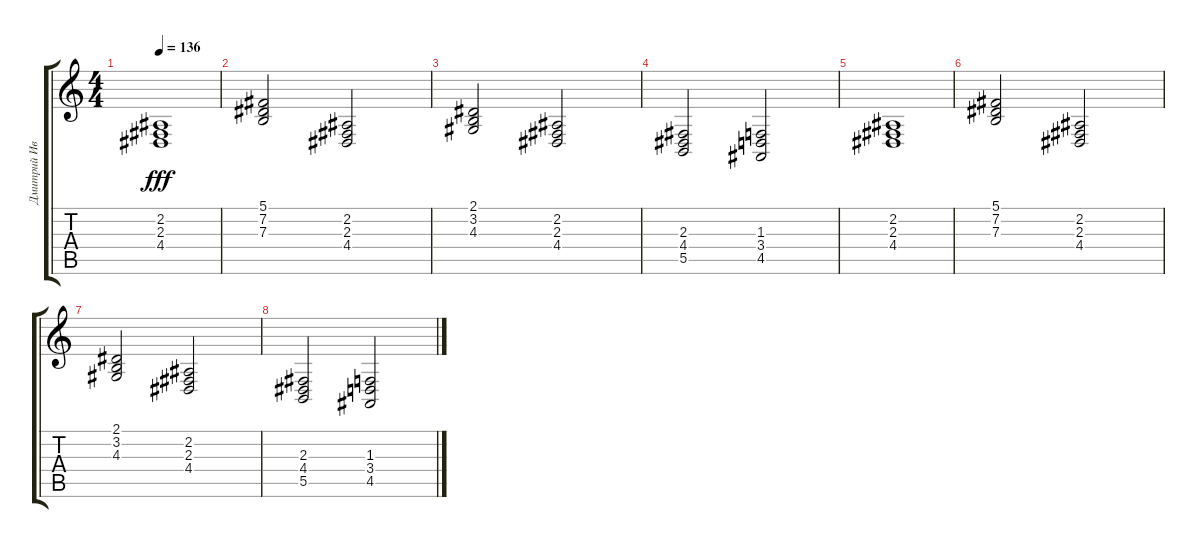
\track ("Дмитрий Иванов" "Дмитрий Ив") {instrument stringensemble1}
\staff {score tabs}
\tuning (Db4 Ab3 E3 B2 Gb2 Db2) {hide}
\ts (4 4)
\tempo 136
\clef g2
\ks c
(2.2 2.3 4.4).1{dy fff} |
(5.1 7.2 7.3).2 (2.2 2.3 4.4).2 |
(2.1 3.2 4.3).2 (2.2 2.3 4.4).2 |
(2.3 4.4 5.5).2 (1.3 3.4 4.5).2 |
(2.2 2.3 4.4).1 |
(5.1 7.2 7.3).2 (2.2 2.3 4.4).2 |
(2.1 3.2 4.3).2 (2.2 2.3 4.4).2 |
(2.3 4.4 5.5).2 (1.3 3.4 4.5).2
